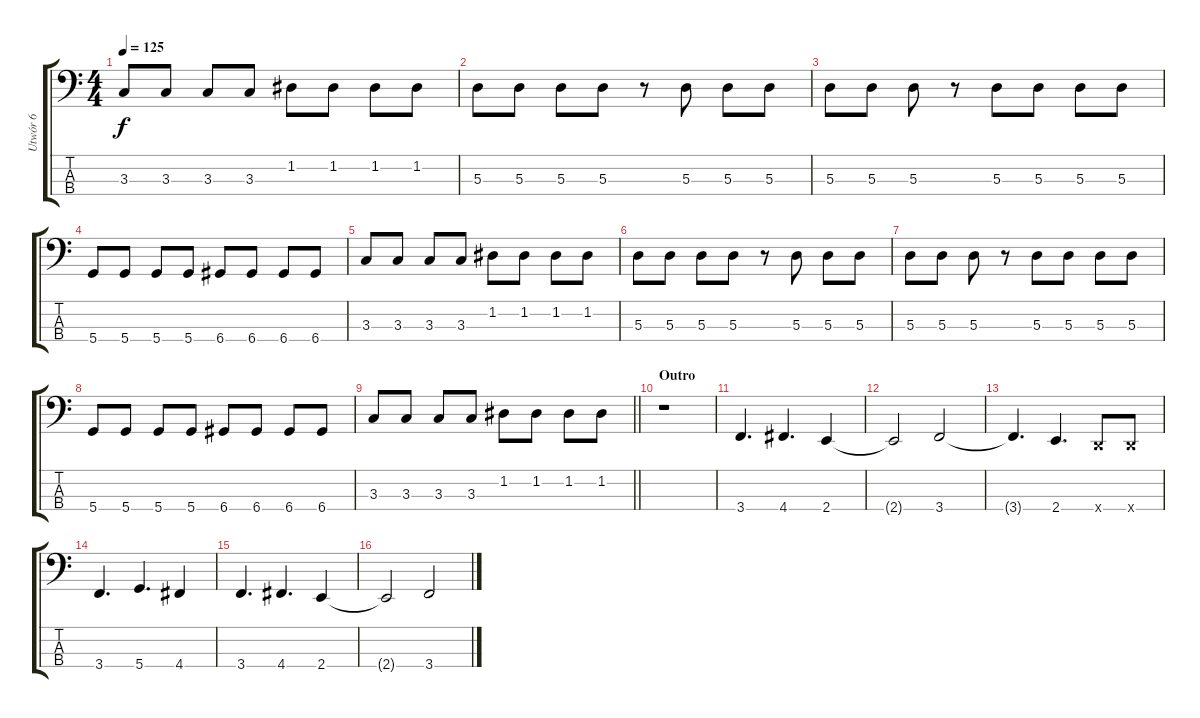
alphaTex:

\track ("Utwór 6" "Utwór 6") {instrument electricbassfinger}
\staff {score tabs}
\tuning (G2 D2 A1 D1) {hide}
\ts (4 4)
\tempo 125
\clef f4
\ks c
3.3.8{dy f} 3.3.8 3.3.8 3.3.8 1.2.8 1.2.8 1.2.8 1.2.8 |
5.3.8 5.3.8 5.3.8 5.3.8 r.8 5.3.8 5.3.8 5.3.8 |
5.3.8 5.3.8 5.3.8 r.8 5.3.8 5.3.8 5.3.8 5.3.8 |
5.4.8 5.4.8 5.4.8 5.4.8 6.4.8 6.4.8 6.4.8 6.4.8 |
3.3.8 3.3.8 3.3.8 3.3.8 1.2.8 1.2.8 1.2.8 1.2.8 |
5.3.8 5.3.8 5.3.8 5.3.8 r.8 5.3.8 5.3.8 5.3.8 |
5.3.8 5.3.8 5.3.8 r.8 5.3.8 5.3.8 5.3.8 5.3.8 |
5.4.8 5.4.8 5.4.8 5.4.8 6.4.8 6.4.8 6.4.8 6.4.8 |
\barLineRight lightlight
3.3.8 3.3.8 3.3.8 3.3.8 1.2.8 1.2.8 1.2.8 1.2.8 |
\section ("" "Outro")
r.1 |
3.4.4{d} 4.4.4{d} 2.4.4 |
2.4{t}.2 3.4.2 |
3.4{t}.4{d} 2.4.4{d} 0.4{x}.8 0.4{x}.8 |
3.4.4{d} 5.4.4{d} 4.4.4 |
3.4.4{d} 4.4.4{d} 2.4.4 |
2.4{t}.2 3.4.2
